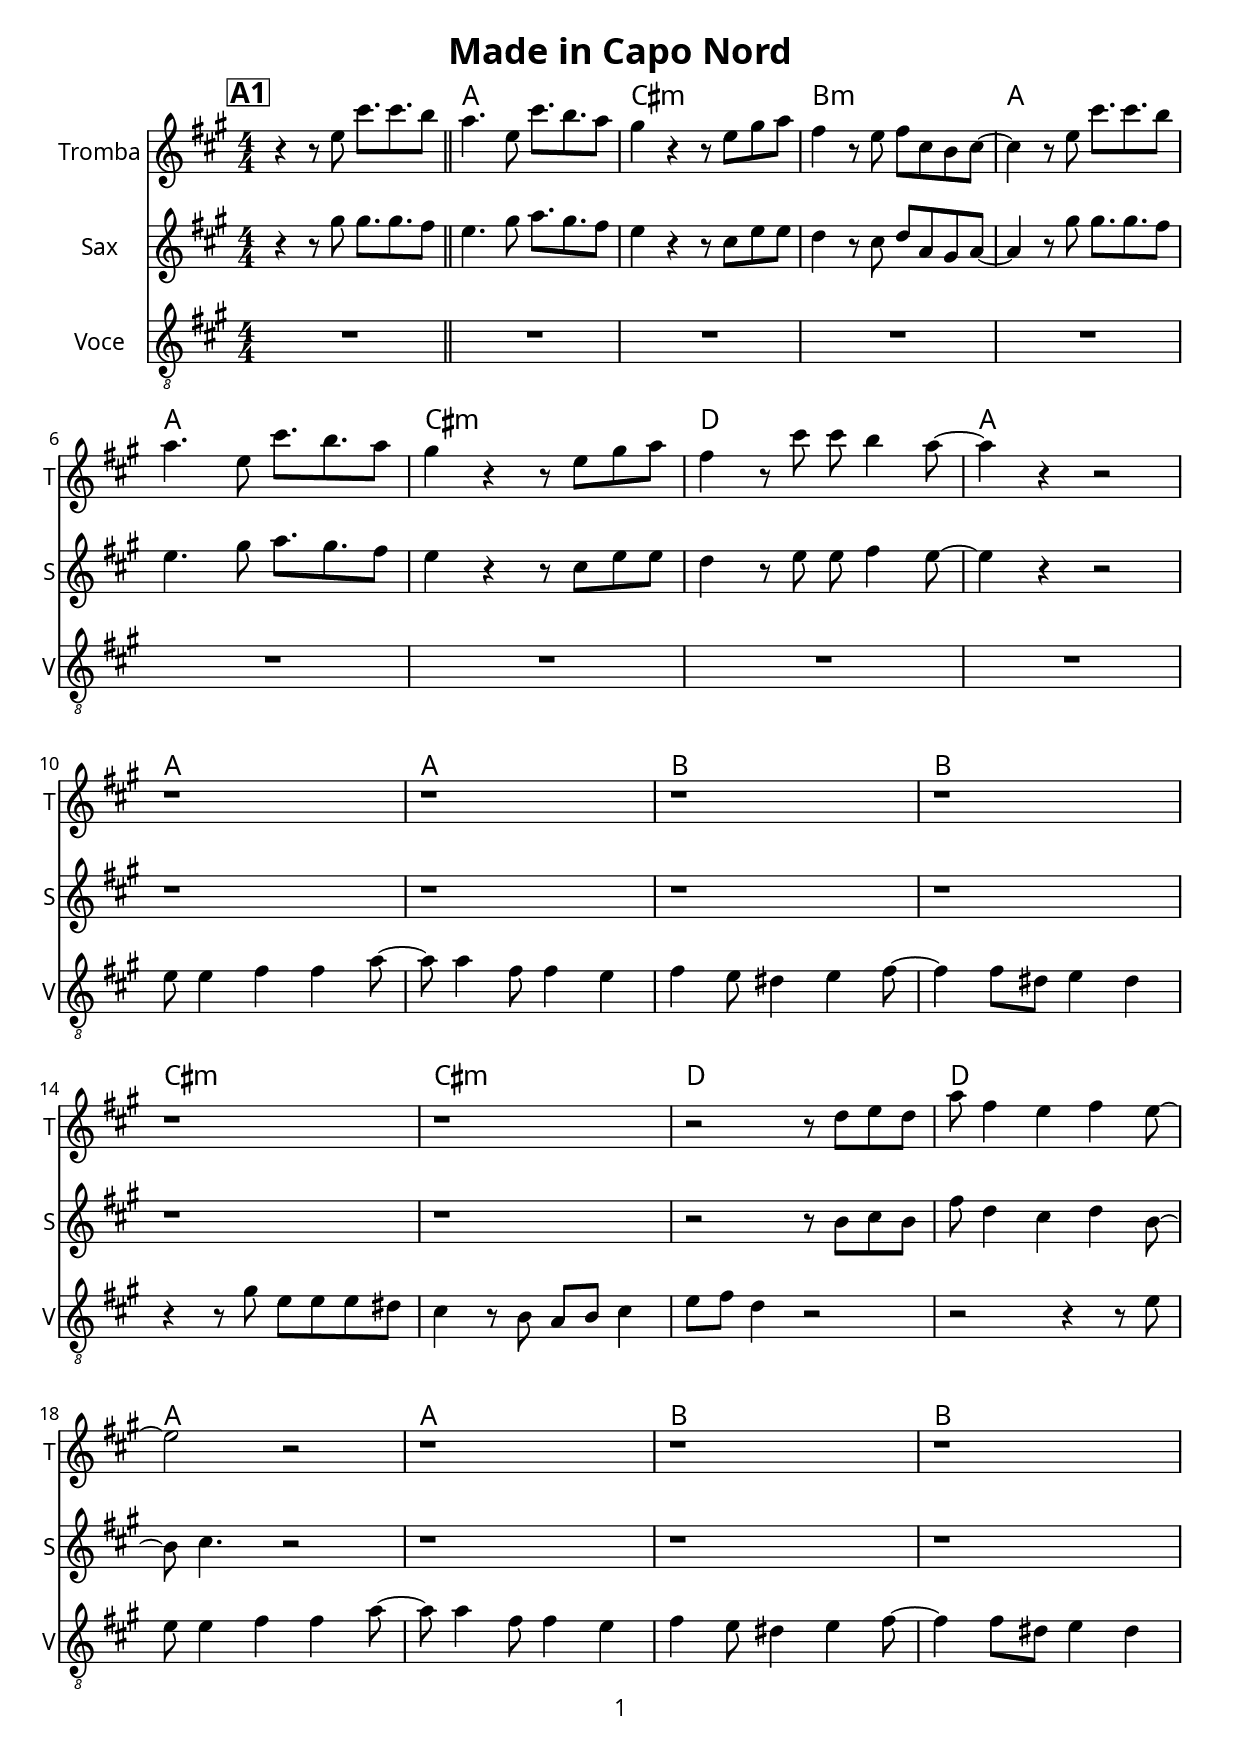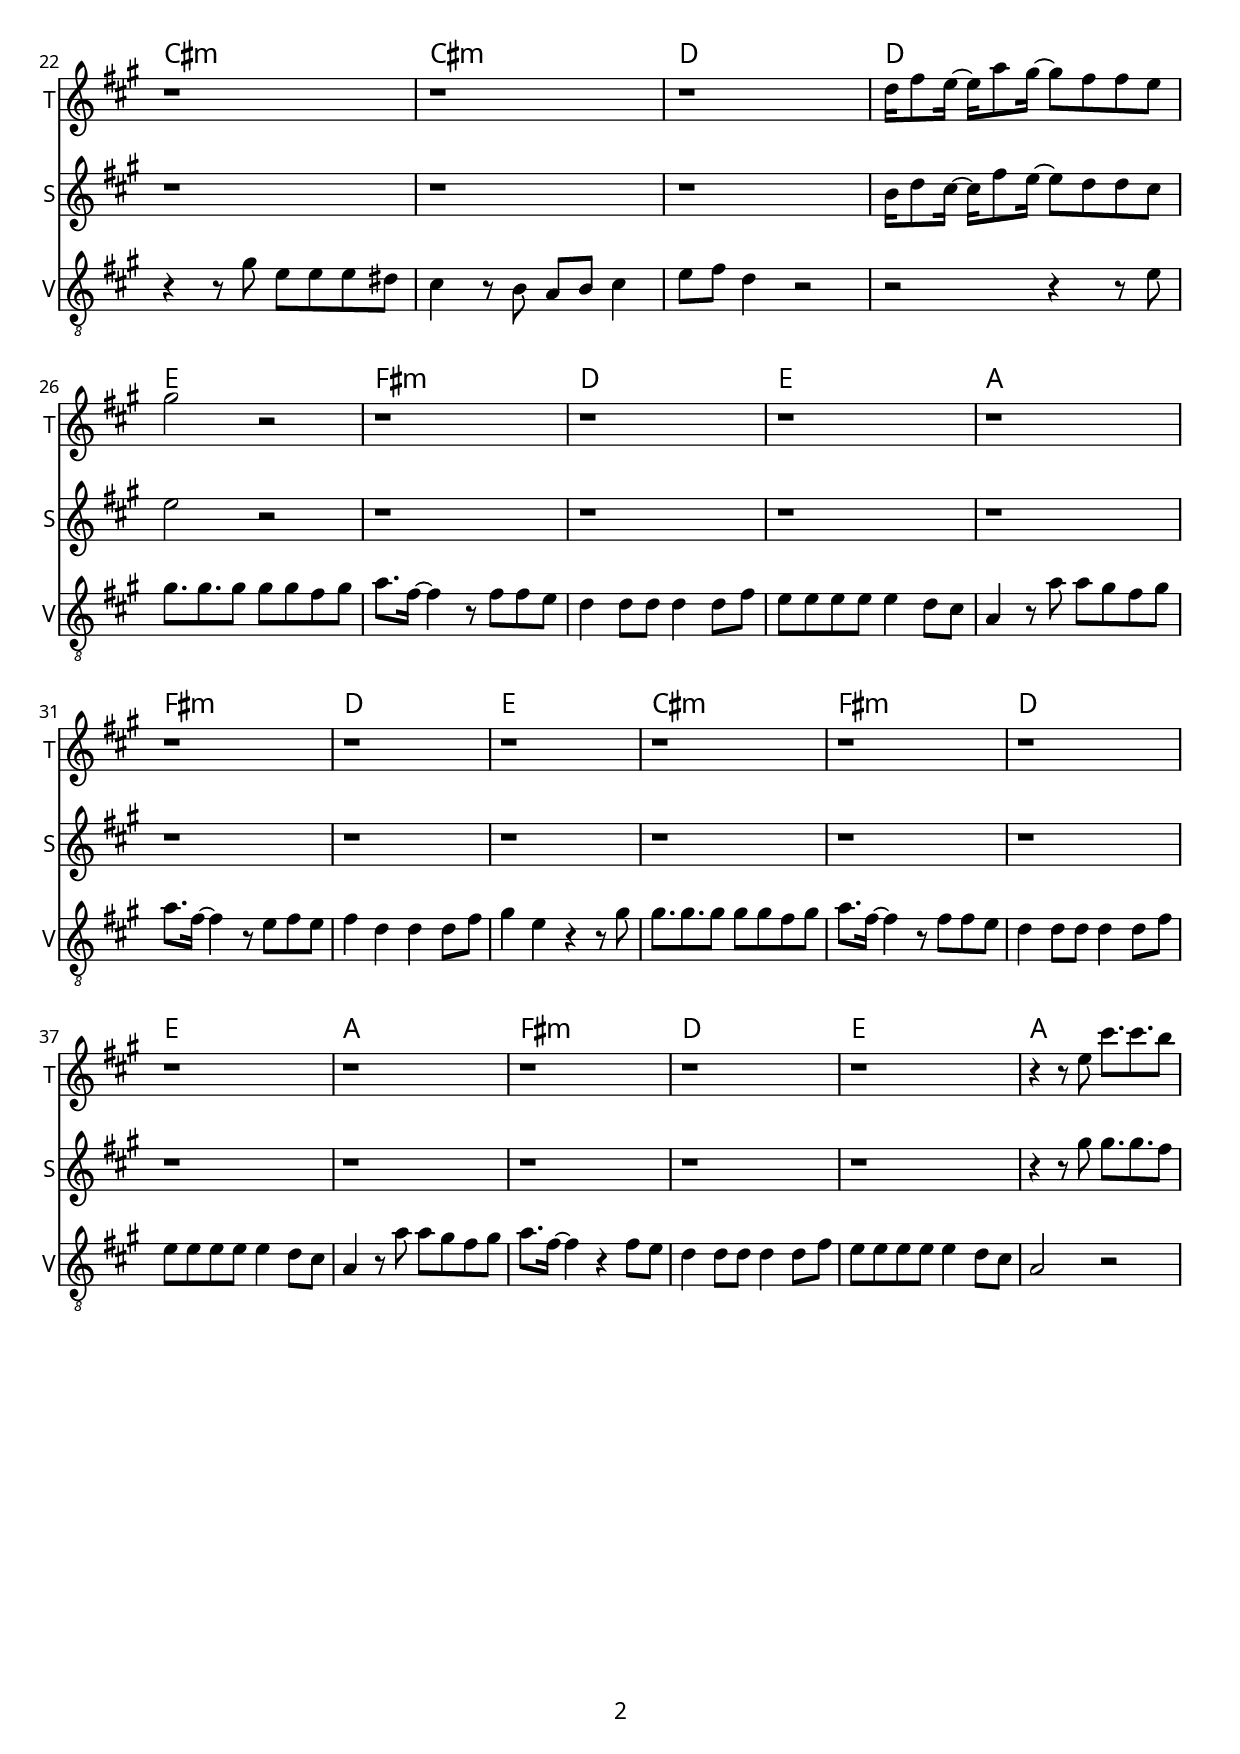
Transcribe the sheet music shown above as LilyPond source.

% INITIALIZATION {{{
\version "2.18.2"

\header {
  title = "Made in Capo Nord"
}

\paper{
  print-first-page-number = ##t
  oddHeaderMarkup = \markup \null
  evenHeaderMarkup = \markup \null
  oddFooterMarkup = \markup {
    \fill-line {
      \on-the-fly \print-page-number-check-first
      \fromproperty #'page:page-number-string
    }
  }
  evenFooterMarkup = \oddFooterMarkup
  #(set-global-staff-size 10)

  myStaffSize = #20
  fonts = #(make-pango-font-tree
  "FontAwesome"
  "FontAwesome"
  "FontAwesome"
  (/ myStaffSize 20))
}

global = {
  \key a \major
  \numericTimeSignature
  \time 4/4
  \set Score.markFormatter = #format-mark-box-alphabet
}
% }}}

% TEMA {{{
accordiTema=\chordmode{
  s1 | a1 | cis1:m | b1:m | a1 |
  a1 | cis1:m | d1 | a1 |
}

saxTema={
  r4 r8 gis' gis8. gis8. fis8 \bar"||"| e4. gis8 a8. gis fis8 | e4 r4 r8 cis e e |
  d4 r8 cis d a gis a8~ | a4 r8 gis' gis8. gis8. fis8 |\break
  e4. gis8 a8. gis fis8 | e4 r4 r8 cis e e |
  d4 r8 e e fis4 e8~ | e4 r4 r2 |\break
}

trombaTema={
  r4 r8 e cis'8. cis8. b8 \bar"||"| a4. e8 cis'8. b a8 | gis4 r4 r8 e gis a |
  fis4 r8 e fis cis b cis8~| cis4 r8 e cis'8. cis8. b8 |
  a4. e8 cis'8. b a8 | gis4 r4 r8 e gis a |
  fis4 r8 cis'8 cis b4 a8~ | a4 r4 r2 |
}

pausaTema={R1*9}
  % }}}

  % STROFA {{{
  temaStrofa={
    e8 e4 fis4 fis a8~ | a8 a4 fis8 fis4 e4 |
    fis4 e8 dis4 e fis8~ | fis4 fis8 dis e4 dis |\break
    r4 r8 gis8 e e e dis | cis4 r8 b a b cis4 |
    e8 fis d4 r2 | r2 r4 r8 e |\break
  }

  accordiStrofa=\chordmode{
    a1 | a1 | b1 | b1 |
    cis1:m | cis1:m | d1 | d1 |
  }

  saxStrofa={
    r1|r1|r1|r1|
    r1|r1|r2 r8 b cis b | fis' d4 cis d b8~ |
    b8 cis4. r2| r1| r1 | r1|
    r1|r1| r1 | b16 d8 cis16~ cis16 fis8 e16~ e8 d8 d cis |
  }

  trombaStrofa={
    r1|r1|r1|r1|
    r1|r1|r2 r8 d, e d | a' fis4 e fis e8~ |
    e2 r2| r1| r1 | r1|
    r1|r1| r1 | d16 fis8 e16~ e16 a8 gis16~ gis8 fis8 fis e |
  }

  pausaStrofa={R1*8}
% }}}

% RITORNELLO {{{
temaRit={
  gis8. gis gis8 gis gis fis gis | a8. fis16~ fis4 r8 fis8 fis e |
  d4 d8 d d4 d8 fis | e e e e e4 d8 cis | 
  a4 r8 a'8 a gis fis gis | a8. fis16~ fis4 r8 e fis e|
  fis4 d d d8 fis | gis4 e r4 r8 gis8 |
  gis8. gis gis8 gis gis fis gis | a8. fis16~ fis4 r8 fis8 fis e |
  d4 d8 d d4 d8 fis | e e e e e4 d8 cis | 
  a4 r8 a'8 a gis fis gis | a8. fis16~ fis4 r4 fis8 e |
  d4 d8 d d4 d8 fis | e8 e e e e4 d8 cis | a2 r2|
}

accordiRit=\chordmode{
  e1 | fis1:m | d1 | e1 |
  a1 | fis1:m | d1 | e1 |
  cis1:m | fis1:m | d1 | e1 |
  a1 | fis1:m | d1 | e1 | a1 |
}

saxRit={
  e2 r2| r1| r1| r1|
  r1|r1|r1|r1|
  r1|r1|r1|r1|
  r1|r1|r1|r1|r4 r8 gis gis8. gis8. fis8|
}

trombaRit={
  gis2 r2| r1| r1| r1|
  r1|r1|r1|r1|
  r1|r1|r1|r1|
  r1|r1|r1|r1|r4 r8 e cis'8. cis8. b8 |
}
      % }}}

      % MAIN {{{
      sax = \relative c'' {
        %\transposition ees
        \global
        \mark \markup{ \box \bold{A1} }
        \saxTema
        \saxStrofa
        \saxRit
      }

      trumpetBb = \relative c'' {
        %\transposition bes
        \global
        \trombaTema
        \trombaStrofa
        \trombaRit
      }

      guitar = \relative c' {
        \global
        \pausaTema
        \temaStrofa
        \temaStrofa
        \temaRit
      }

      chordsPart ={
        \new ChordNames {
          \accordiTema
          \accordiStrofa
          \accordiStrofa
          \accordiRit
        }}

        saxPart = \new Staff \with {
          instrumentName = "Sax"
          shortInstrumentName = #"S"
          midiInstrument = "sax"
        } \sax

        trumpetPart =  \new Staff \with {
          instrumentName = "Tromba"
          shortInstrumentName = #"T"
          midiInstrument = "trumpet"
        } \trumpetBb

        guitarPart = \new Staff \with {
          instrumentName = "Voce"
          shortInstrumentName = #"V"
          midiInstrument = "guitar"
        } { \clef "treble_8" \guitar }
      %}}}

      % {{{ BOOKS
        \book{
          \bookOutputSuffix "Score"
          \score {
            <<
              \chordsPart
              \trumpetPart
              \saxPart
              \guitarPart
            >>
            \layout {
            }
            \midi {
              \context {
                \Score
                tempoWholesPerMinute = #(ly:make-moment 150 4)
              }
            }
          }
        }

        % \book{
        %   \bookOutputSuffix "ClTr"
        %   \score {
        %     <<
        %       \transpose c d { \chordsPart }
        %       \transpose c d { \trumpetPart}
        %       \transpose c a { \saxPart}
        %     >>
        %   }
        % }
      % }}}
